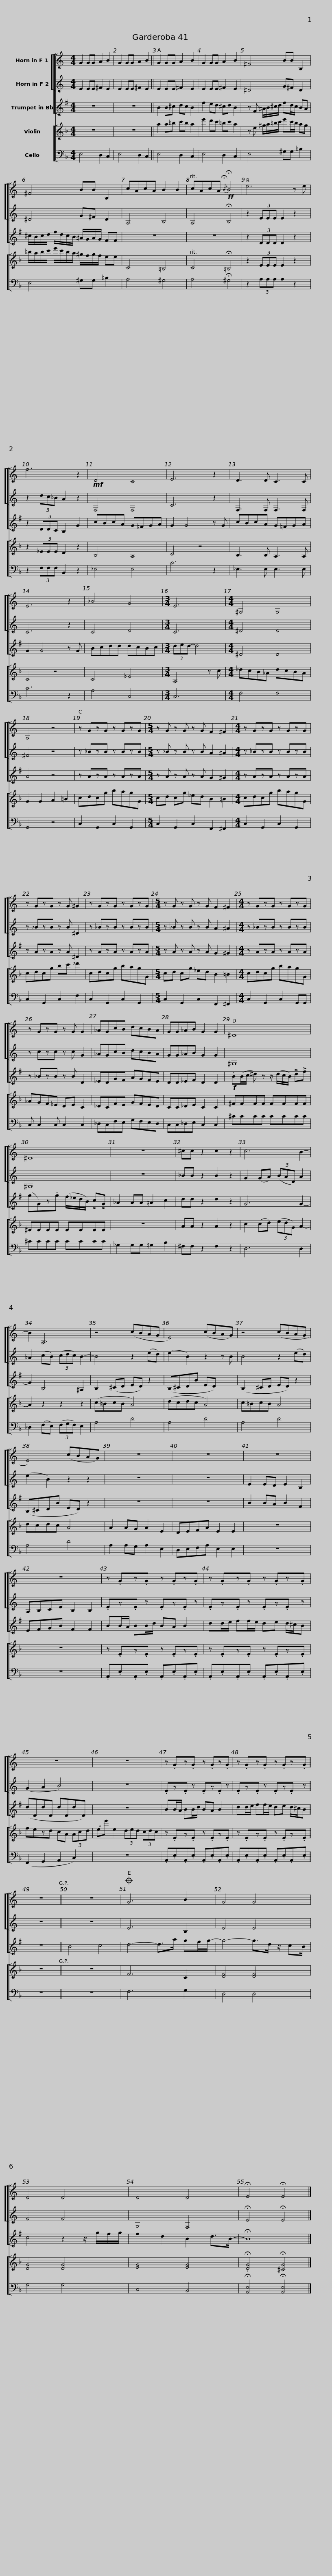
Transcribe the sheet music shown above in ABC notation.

X:1
%%score [ [ 1 2 ] 3 ] [ 4 5 ]
L:1/8
M:4/4
I:linebreak $
K:F
V:1 treble transpose=-7
V:2 treble transpose=-7
V:3 treble transpose=-2
V:4 treble
V:5 bass
V:1
[K:C] G2 GG A2 B2 | G2 GG A2 B2 || G2 GG A2 B2 | G2 GG A2 B2 |$ ^F4 BB B,2 | %5
 ^F4 BB B,2 | cAcA B2 B2 |$ cAcA!ff!{/!fermata!B} !fermata!B4 | e6 z e | f6 z2 | %10
!mf! D4 C4 | E6 z2 |$ D3 D C3 C | E6 z2 | _B4 G4 | %15
[M:3/4] E6 |$[M:4/4] ^G,4 G,4 | A,4 z4 | z GzG z GzG |[M:5/4] z G z G z G F2 ^F2 |$ %20
[M:4/4] z GzG z GzG | z GzG z G ^G2 | z GzG z GzG |$[M:5/4] z G z G z G F2 ^F2 |[M:4/4] z GzG z GzG | %25
 z GzG z G G2 |$ _AGcB dcBA | GG_AB G2 G2 | ^D8 |$ ^D8 | %30
 z8 | ^cc z2 c2 z2 | c6 B2- |$ B2 A,6 | z4 (cBAG | %35
 E4) (cBAG) | z4 (cBAG |$ E4) (cBAG) | z8 | z8 | %40
 z8 | z8 |$ z .Gz.G z .Gz.G | z .Gz.G z .Gz.G | z8 |$ %45
 z8 | z .Gz.G z .Gz.G | z .Gz.G z .Gz.G || z8 || z8 |$ %50
O G6 B2 | G4 G4 | D4 D4 | D4 D4 | !fermata!E4 !fermata!E4 |] %55
V:2
[K:C] E2 EE ^F2 E2 | E2 EE ^F2 E2 || E2 EE ^F2 E2 | E2 EE ^F2 E2 |$ ^D4 G^F D2 | %5
 ^D4 G^F D2 | A,4 B,4 |$ A,4 !fermata!B,4 | z2 (3EEE E2 z2 | z2 (3dc_B A2 z2 | %10
 F,4 F,4 | C6 z2 |$ F,3 F, F,3 F, | C6 z2 | C4 D4 | %15
[M:3/4] C6 |$[M:4/4] ^D4 D4 | ^F4 z4 | z _BzB z BzB |[M:5/4] z _B z B z B A2 ^A2 |$ %20
[M:4/4] z _BzB z BzB | z _BzB z B ^D2 | z _BzB z BzB |$[M:5/4] z _B z B z B A2 ^A2 |[M:4/4] z _BzB z BzB | %25
 z czc z c G2 |$ _AGcB dcBA | GG_AB G2 G2 | ^G,8 |$ ^G,8 | %30
 z8 | _BB z2 B2 z2 | G2 (GA) (3(BAD) A2 |$ _A2 (cB) (3(cdc) B2- | B4 z2 (ed) | %35
 (e2 B2) z2 z B | B4 z2 (ed) |$ (e2 B2) z2 z2 | z8 | z8 | %40
 E2 ED E2 B,2 | A,B,CE B,2 B,2 |$ .Ez.E z .Ez.E z | .Ez.E z .Ez.E z | (G2 A2 B4) |$ %45
 z8 | .Ez.E z .Ez.E z | .Ez.E z .Ez.E z || z8 || z8 |$ %50
 E6 B,2 | E4 E4 | F4 F4 | G,4 F,4 | !fermata!E4 !fermata!E4 |] %55
V:3
[K:G] z8 | z8 || B2 B^c dc B2 | f2 ed ^cd B2 |$ z F ^A/B/^c/d/ fd/c/ BA | %5
 ^c/B/c/d/ f/d/c/B/ ^A/G/A/G/ FF | z8 |$ z8 | z2 (3DDD D2 z2 | z2 (3DDC B,2 G2 | %10
 cBcA G=FGA | G2 G4 z G |$ cBcA G=FGA | G2 G4 z G | Bcdd dcBc | %15
[M:3/4] (3ded- d4 |$[M:4/4] ^D4 D4 | A4 z4 | z AzA z AzA |[M:5/4] z A z A z A G2 ^G2 |$ %20
[M:4/4] z AzA z AzA | z AzA z A ^D2 | z AzA z AzA |$[M:5/4] z A z A z A G2 ^G2 |[M:4/4] z AzA z AzA | %25
 z _BzB z B D2 |$ _EDGF AGFE | DD_EF D2 D2 |!f! .B(B/c/ ^d) z z/ (d/c/B/) !>!d!>!f |$ (gG)z.g (f/_e/d/B/) !>!c!>!G | %30
 _A2 AA =A2 c2 | dd z2 d2 z2 | G6 G2- |$ G2 B,4 ^A,2 | B,2 (^CD ED) z2 | %35
 (B,^CDB ED) x2 | (B,2 ^CD ED) z2 |$ (B,^CDB ED) z2 | z8 | z8 | %40
 B2 BA B2 F2 | EFGB F2 F2 |$ BB/A/ BB/d/ BA B2 | dd/e/ ff/e/ de d/^c/B | (dDdD dDdD) |$ %45
 z8 | BB/A/ BB/d/ BA B2 | dd/e/ ff/e/ de d/^c/B || z8 || B4 c4 |$ %50
 d4- d>a gf/g/- | g4- g>d z/ cB/ | c4 z2 z/ g/f/g/ | f2 d2 B2 d>B- | !fermata!B8 |] %55
V:4
 z8 | z8 || a2 a=b c'b a2 | e'2 d'c' =bc' a2 |$ z e ^g/a/=b/c'/ e'c'/b/ ag | %5
 =b/a/b/c'/ e'/c'/b/a/ ^g/f/g/f/ ee | C4 =B,4 |$ C4 !fermata!=B,4 | z2 (3EEE E2 z2 | z2 (3_EEE D2 z2 | %10
 B,4 A,4 | C4 z4 |$ B,3 B, A,3 A, | C4 z4 | C4 _E4 | %15
[M:3/4] A,4 z c |$[M:4/4] _dcB_A dcBA | G2 G2 A2 =B2 | cdcg bagG |[M:5/4] cd cg _ed B2 =B2 |$ %20
[M:4/4] cdcg bagG | cdcg bc' _d'2 | cdcg bagG |$[M:5/4] cd cg _ed B2 =B2 |[M:4/4] cdcg bagG | %25
 _AGF_E DE C2 |$ _DCFE GFED | CC_DE C2 C2 | ^FFFF FFFF |$ ^EEEE EEEE | %30
 z8 | AA z2 A2 z2 | c2 (cd) (3(edG) A2- |$ A2 z2 z2 z2 | (c=BcB A4) | %35
 (dcdc A4) | c=BcB A4 |$ dcdc A4 | A2 AG A2 E2 | DEFA E2 E2 | %40
 z8 | z8 |$ z .Ez.E z .Ez.E | z .Ez.E z .Ez.E | fezd cA (3Acd |$ %45
 !~(!e!~)!e' e2 (3ded (3cdc | z .Ez.E z .Ez.E | z .Ez.E z .Ez.E || z8 || z8 |$ %50
 F6 C2 | [DF]4 [DF]4 | [DG]4 [DG]4 | [EG]4 [EG]4 | .!fermata![DG]4 !fermata![^CG]4 |] %55
V:5
 E,4 D,2 C,2 | E,4 D,2 C,2 || E,4 D,2 C,2 | E,4 D,2 C,2 |$ E,4 ^G,G, =B,2 | %5
 E,4 ^G,G, =B,2 | A,4 ^G,4 |$ A,4 !fermata!^G,4 | z2 (3A,A,A, A,2 z2 | z2 (3F,F,F, B,,2 z2 | %10
 _E,4 E,4 | C6 z2 |$ _E,3 E, E,3 E, | C6 z2 | A,4 C,4 | %15
[M:3/4] C,6 |$[M:4/4] F,4 F,4 | G,,4 z4 | C,2 G,,2 C,2 G,,2 |[M:5/4] C,2 G,,2 C,2 F,,2 ^F,,2 |$ %20
[M:4/4] C,2 G,,2 C,2 G,,2 | C,2 G,,2 C,2 F,2 | C,2 G,,2 C,2 G,,2 |$[M:5/4] C,2 G,,2 C,2 F,,2 ^F,,2 |[M:4/4] C,2 G,,2 C,2 G,,G,, | %25
 C, C,2 C, C,2 C,2 |$ _D,C,F,E, G,F,E,D, | C,C,_D,E, C,2 C,2 | ^CCCC CCCC |$ ^CCCC CCCC | %30
 _G,2 G,G, =G,2 B,2 | ^F,F, z2 F,2 z2 | D,6 D,2 |$ _D,2 (F,E,) (3(F,G,F,) E,2 | A,4 D4 | %35
 A,4 D4 | A,4 D4 |$ A,4 D4 | A,2 A,G, A,2 E,2 | D,E,F,A, E,2 E,2 | %40
 z8 | z8 |$ .A,,.E,.A,,.E, .A,,.E,.A,,.E, | .A,,.E,.A,,.E, .A,,.E,.A,,.E, | (F,,2 G,,2 A,,2 C,2) |$ %45
 z8 | .A,,.E,.A,,.E, .A,,.E,.A,,.E, | .A,,.E,.A,,.E, .A,,.E,.A,,.E, || z8 || z8 |$ %50
 F,6 G,2 | D,4 D,4 | G,4 G,4 | C,4 B,,4 | !fermata![A,,E,]4 !fermata![A,,E,]4 |] %55
